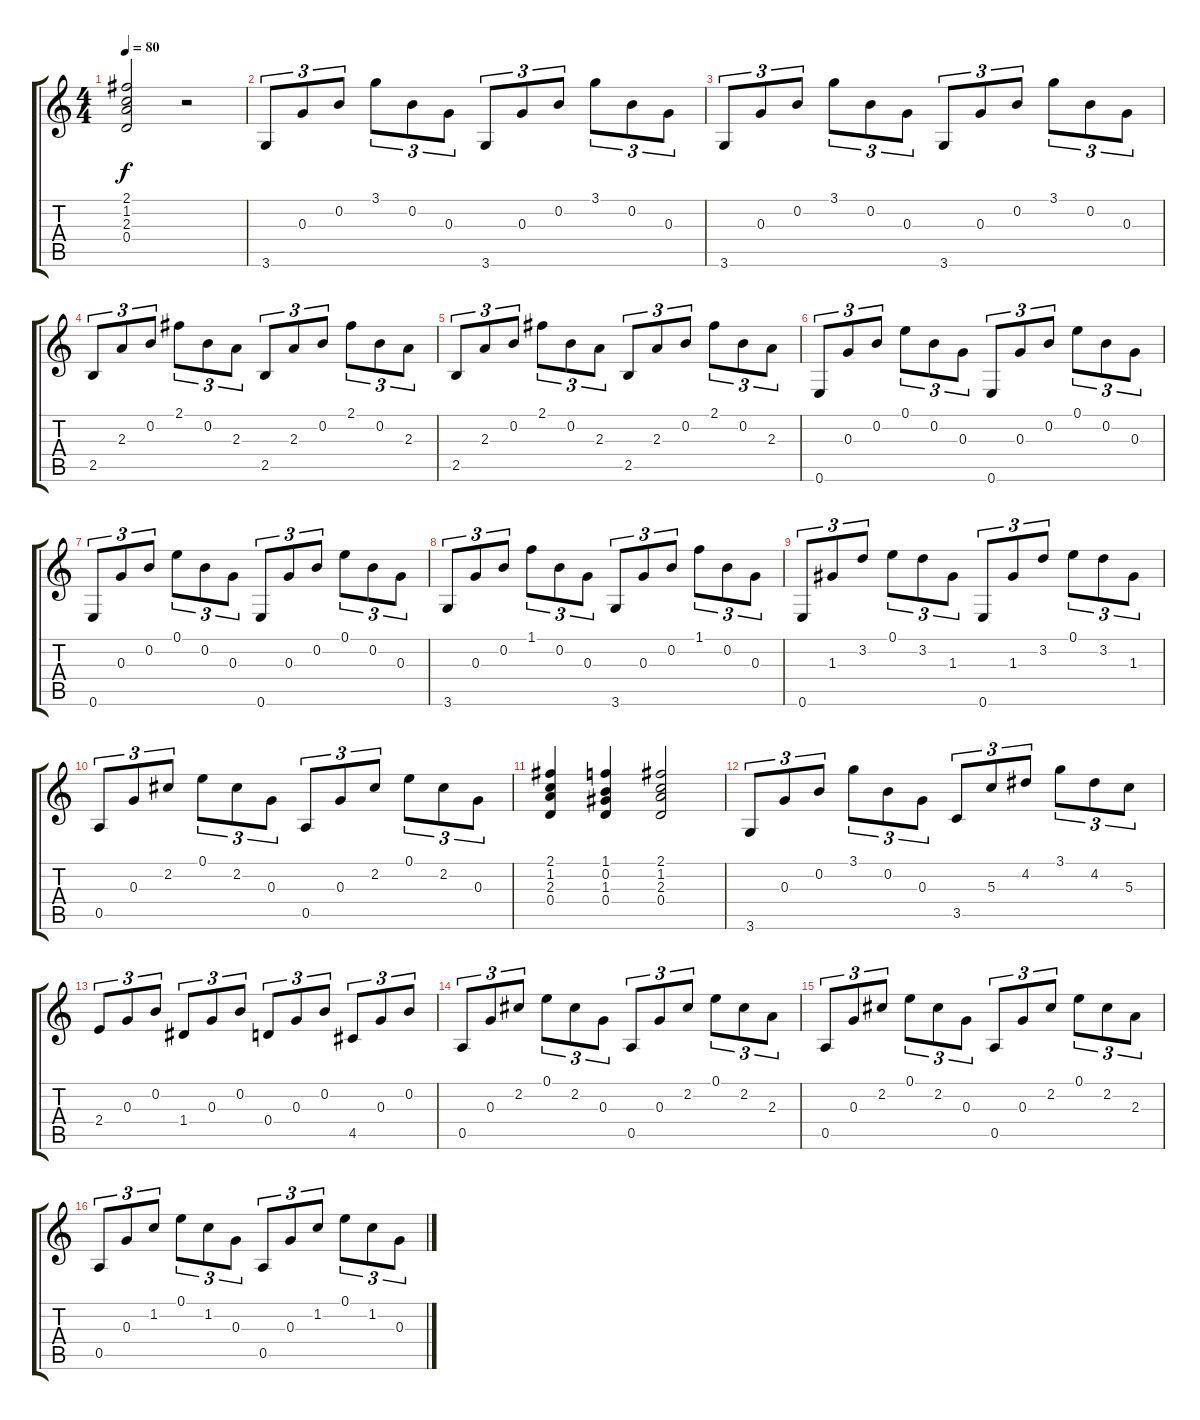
\track "" {instrument acousticguitarnylon}
\staff {score tabs}
\tuning (E4 B3 G3 D3 A2 E2) {hide}
\ts (4 4)
\tempo 80
\clef g2
\ks c
(2.1 1.2 2.3 0.4).2{dy f} r.2 |
3.6.8{tu (3 2)} 0.3.8{tu (3 2)} 0.2.8{tu (3 2)} 3.1.8{tu (3 2)} 0.2.8{tu (3 2)} 0.3.8{tu (3 2)} 3.6.8{tu (3 2)} 0.3.8{tu (3 2)} 0.2.8{tu (3 2)} 3.1.8{tu (3 2)} 0.2.8{tu (3 2)} 0.3.8{tu (3 2)} |
3.6.8{tu (3 2)} 0.3.8{tu (3 2)} 0.2.8{tu (3 2)} 3.1.8{tu (3 2)} 0.2.8{tu (3 2)} 0.3.8{tu (3 2)} 3.6.8{tu (3 2)} 0.3.8{tu (3 2)} 0.2.8{tu (3 2)} 3.1.8{tu (3 2)} 0.2.8{tu (3 2)} 0.3.8{tu (3 2)} |
2.5.8{tu (3 2)} 2.3.8{tu (3 2)} 0.2.8{tu (3 2)} 2.1.8{tu (3 2)} 0.2.8{tu (3 2)} 2.3.8{tu (3 2)} 2.5.8{tu (3 2)} 2.3.8{tu (3 2)} 0.2.8{tu (3 2)} 2.1.8{tu (3 2)} 0.2.8{tu (3 2)} 2.3.8{tu (3 2)} |
2.5.8{tu (3 2)} 2.3.8{tu (3 2)} 0.2.8{tu (3 2)} 2.1.8{tu (3 2)} 0.2.8{tu (3 2)} 2.3.8{tu (3 2)} 2.5.8{tu (3 2)} 2.3.8{tu (3 2)} 0.2.8{tu (3 2)} 2.1.8{tu (3 2)} 0.2.8{tu (3 2)} 2.3.8{tu (3 2)} |
0.6.8{tu (3 2)} 0.3.8{tu (3 2)} 0.2.8{tu (3 2)} 0.1.8{tu (3 2)} 0.2.8{tu (3 2)} 0.3.8{tu (3 2)} 0.6.8{tu (3 2)} 0.3.8{tu (3 2)} 0.2.8{tu (3 2)} 0.1.8{tu (3 2)} 0.2.8{tu (3 2)} 0.3.8{tu (3 2)} |
0.6.8{tu (3 2)} 0.3.8{tu (3 2)} 0.2.8{tu (3 2)} 0.1.8{tu (3 2)} 0.2.8{tu (3 2)} 0.3.8{tu (3 2)} 0.6.8{tu (3 2)} 0.3.8{tu (3 2)} 0.2.8{tu (3 2)} 0.1.8{tu (3 2)} 0.2.8{tu (3 2)} 0.3.8{tu (3 2)} |
3.6.8{tu (3 2)} 0.3.8{tu (3 2)} 0.2.8{tu (3 2)} 1.1.8{tu (3 2)} 0.2.8{tu (3 2)} 0.3.8{tu (3 2)} 3.6.8{tu (3 2)} 0.3.8{tu (3 2)} 0.2.8{tu (3 2)} 1.1.8{tu (3 2)} 0.2.8{tu (3 2)} 0.3.8{tu (3 2)} |
0.6.8{tu (3 2)} 1.3.8{tu (3 2)} 3.2.8{tu (3 2)} 0.1.8{tu (3 2)} 3.2.8{tu (3 2)} 1.3.8{tu (3 2)} 0.6.8{tu (3 2)} 1.3.8{tu (3 2)} 3.2.8{tu (3 2)} 0.1.8{tu (3 2)} 3.2.8{tu (3 2)} 1.3.8{tu (3 2)} |
0.5.8{tu (3 2)} 0.3.8{tu (3 2)} 2.2.8{tu (3 2)} 0.1.8{tu (3 2)} 2.2.8{tu (3 2)} 0.3.8{tu (3 2)} 0.5.8{tu (3 2)} 0.3.8{tu (3 2)} 2.2.8{tu (3 2)} 0.1.8{tu (3 2)} 2.2.8{tu (3 2)} 0.3.8{tu (3 2)} |
(2.1 1.2 2.3 0.4).4 (1.1 0.2 1.3 0.4).4 (2.1 1.2 2.3 0.4).2 |
3.6.8{tu (3 2)} 0.3.8{tu (3 2)} 0.2.8{tu (3 2)} 3.1.8{tu (3 2)} 0.2.8{tu (3 2)} 0.3.8{tu (3 2)} 3.5.8{tu (3 2)} 5.3.8{tu (3 2)} 4.2.8{tu (3 2)} 3.1.8{tu (3 2)} 4.2.8{tu (3 2)} 5.3.8{tu (3 2)} |
2.4.8{tu (3 2)} 0.3.8{tu (3 2)} 0.2.8{tu (3 2)} 1.4.8{tu (3 2)} 0.3.8{tu (3 2)} 0.2.8{tu (3 2)} 0.4.8{tu (3 2)} 0.3.8{tu (3 2)} 0.2.8{tu (3 2)} 4.5.8{tu (3 2)} 0.3.8{tu (3 2)} 0.2.8{tu (3 2)} |
0.5.8{tu (3 2)} 0.3.8{tu (3 2)} 2.2.8{tu (3 2)} 0.1.8{tu (3 2)} 2.2.8{tu (3 2)} 0.3.8{tu (3 2)} 0.5.8{tu (3 2)} 0.3.8{tu (3 2)} 2.2.8{tu (3 2)} 0.1.8{tu (3 2)} 2.2.8{tu (3 2)} 2.3.8{tu (3 2)} |
0.5.8{tu (3 2)} 0.3.8{tu (3 2)} 2.2.8{tu (3 2)} 0.1.8{tu (3 2)} 2.2.8{tu (3 2)} 0.3.8{tu (3 2)} 0.5.8{tu (3 2)} 0.3.8{tu (3 2)} 2.2.8{tu (3 2)} 0.1.8{tu (3 2)} 2.2.8{tu (3 2)} 2.3.8{tu (3 2)} |
0.5.8{tu (3 2)} 0.3.8{tu (3 2)} 1.2.8{tu (3 2)} 0.1.8{tu (3 2)} 1.2.8{tu (3 2)} 0.3.8{tu (3 2)} 0.5.8{tu (3 2)} 0.3.8{tu (3 2)} 1.2.8{tu (3 2)} 0.1.8{tu (3 2)} 1.2.8{tu (3 2)} 0.3.8{tu (3 2)}
